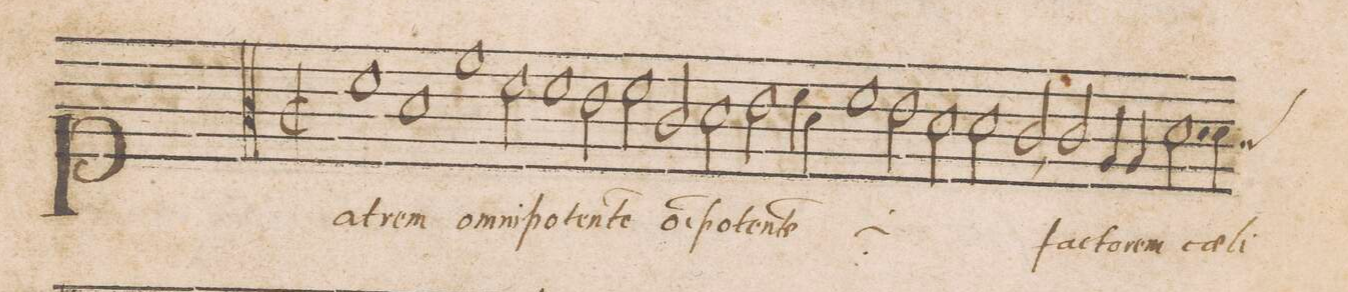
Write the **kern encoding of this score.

**kern	**text
*I"CANTVS	*
*clefC3	*
*k[]	*
*met(C|)	*
*M2/1	*
1f	Pa-
1d	-trem
=2-	=2-
1a	om-
2f\	-ni-
1f\	-po-
=3-	=3-
2e\	-ten-
2f\	-te(m)
2c/	o(m-
=4-	=4-
2d\	-n)i-
2e\	-po-
4f\	-ten-
4d\	-te(m)
*	*ij
1f\	o(m-
=5-	=5-
2e\	-n)i-
2d\	-po-
2d\	-ten-
=6-	=6-
2c,/	-te(m)
*	*Xij
2c/	fac-
4A/	-to-
4A/	-rem
2.d\	cae-
=7-	=7-
*custos:c	*
4d\	-li
*-	*-
